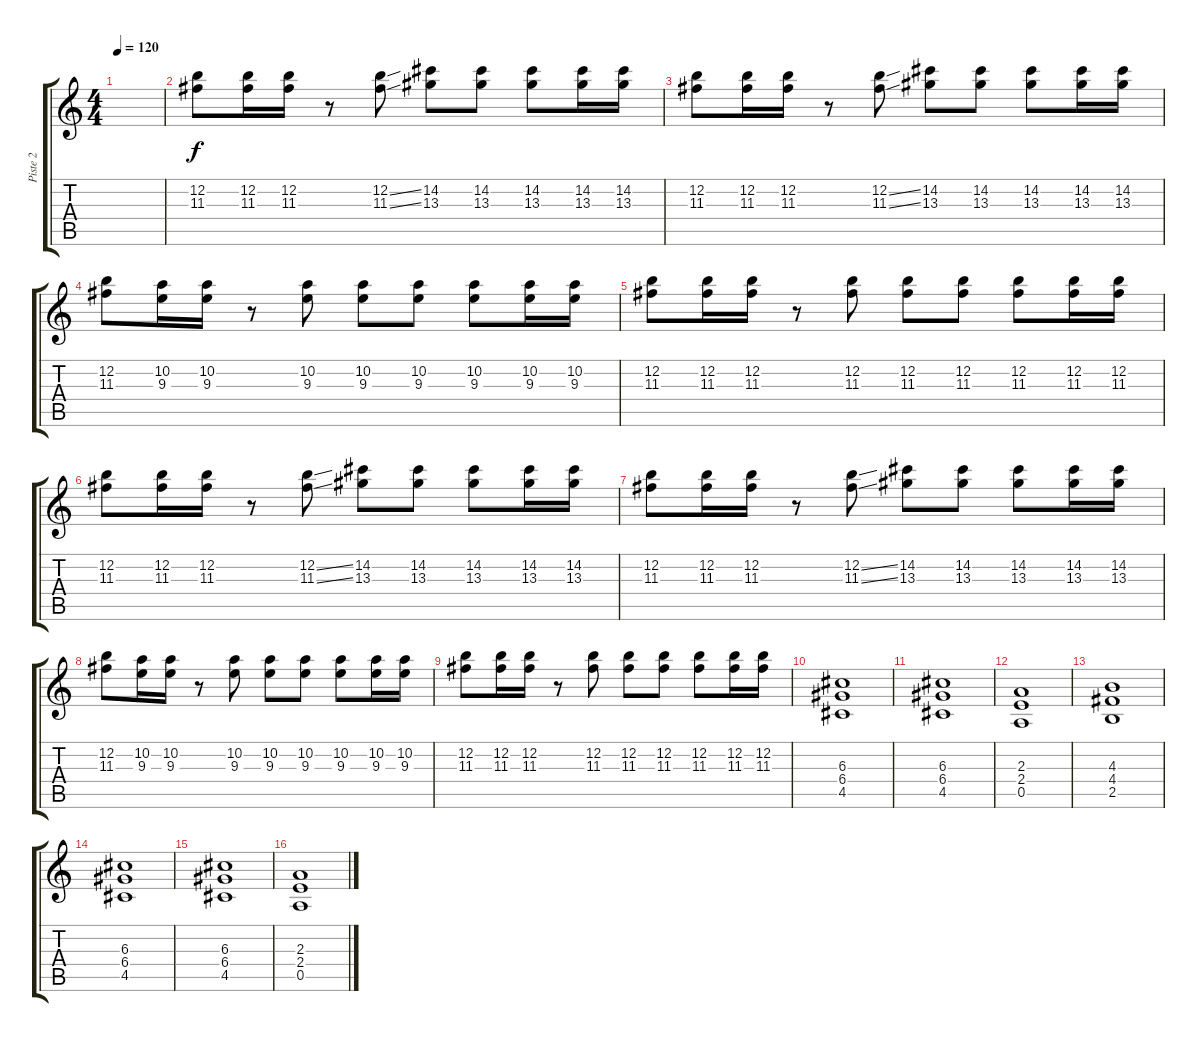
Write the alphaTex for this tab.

\track ("Piste 2" "Piste 2") {instrument acousticguitarsteel}
\staff {score tabs}
\tuning (E4 B3 G3 D3 A2 E2) {hide}
\ts (4 4)
\tempo 120
\clef g2
\ks c
|
(12.2 11.3).8 (12.2 11.3).16 (12.2 11.3).16 r.8 (12.2{ss} 11.3{ss}).8 (14.2 13.3).8 (14.2 13.3).8 (14.2 13.3).8 (14.2 13.3).16 (14.2 13.3).16 |
(12.2 11.3).8 (12.2 11.3).16 (12.2 11.3).16 r.8 (12.2{ss} 11.3{ss}).8 (14.2 13.3).8 (14.2 13.3).8 (14.2 13.3).8 (14.2 13.3).16 (14.2 13.3).16 |
(12.2 11.3).8 (10.2 9.3).16 (10.2 9.3).16 r.8 (10.2 9.3).8 (10.2 9.3).8 (10.2 9.3).8 (10.2 9.3).8 (10.2 9.3).16 (10.2 9.3).16 |
(12.2 11.3).8 (12.2 11.3).16 (12.2 11.3).16 r.8 (12.2 11.3).8 (12.2 11.3).8 (12.2 11.3).8 (12.2 11.3).8 (12.2 11.3).16 (12.2 11.3).16 |
(12.2 11.3).8 (12.2 11.3).16 (12.2 11.3).16 r.8 (12.2{ss} 11.3{ss}).8 (14.2 13.3).8 (14.2 13.3).8 (14.2 13.3).8 (14.2 13.3).16 (14.2 13.3).16 |
(12.2 11.3).8 (12.2 11.3).16 (12.2 11.3).16 r.8 (12.2{ss} 11.3{ss}).8 (14.2 13.3).8 (14.2 13.3).8 (14.2 13.3).8 (14.2 13.3).16 (14.2 13.3).16 |
(12.2 11.3).8 (10.2 9.3).16 (10.2 9.3).16 r.8 (10.2 9.3).8 (10.2 9.3).8 (10.2 9.3).8 (10.2 9.3).8 (10.2 9.3).16 (10.2 9.3).16 |
(12.2 11.3).8 (12.2 11.3).16 (12.2 11.3).16 r.8 (12.2 11.3).8 (12.2 11.3).8 (12.2 11.3).8 (12.2 11.3).8 (12.2 11.3).16 (12.2 11.3).16 |
(6.3 6.4 4.5).1{instrument distortionguitar} |
(6.3 6.4 4.5).1 |
(2.3 2.4 0.5).1 |
(4.3 4.4 2.5).1 |
(6.3 6.4 4.5).1 |
(6.3 6.4 4.5).1 |
(2.3 2.4 0.5).1
